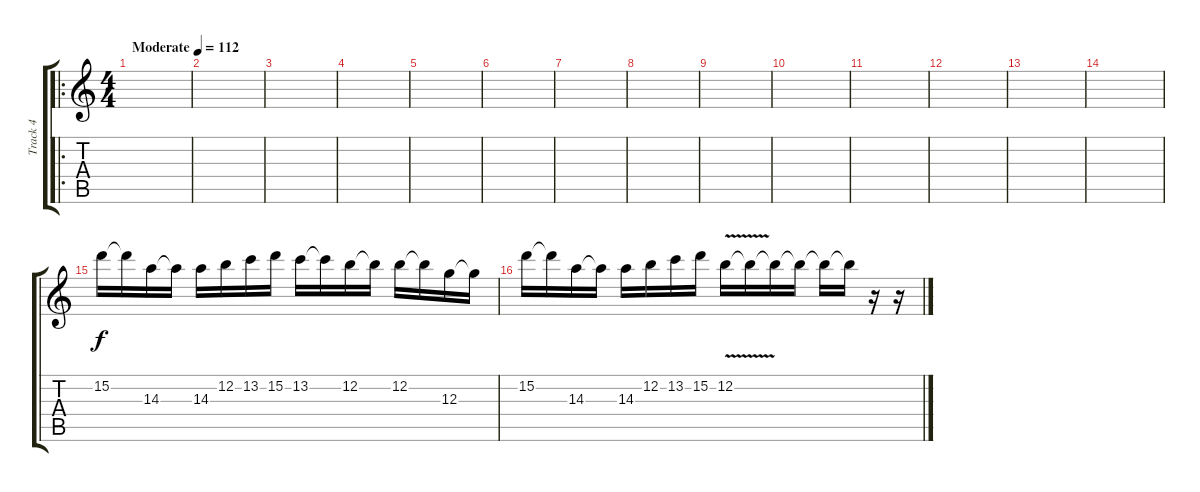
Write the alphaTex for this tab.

\track ("Track 4" "Track 4") {instrument contrabass bank 2}
\staff {score tabs}
\tuning (E4 B3 G3 D3 A2 E2) {hide}
\ro
\ts (4 4)
\tempo (112 "Moderate")
\clef g2
\ks c
|
|
|
|
|
|
|
|
|
|
|
|
|
|
15.2.16 15.2{t}.16 14.3.16 14.3{t}.16 14.3.16 12.2.16 13.2.16 15.2.16 13.2.16 13.2{t}.16 12.2.16 12.2{t}.16 12.2.16 12.2{t}.16 12.3.16 12.3{t}.16 |
15.2.16 15.2{t}.16 14.3.16 14.3{t}.16 14.3.16 12.2.16 13.2.16 15.2.16 12.2{v}.16 12.2{t}.16 12.2{t}.16 12.2{t}.16 12.2{t}.16 12.2{t}.16 r.16 r.16
